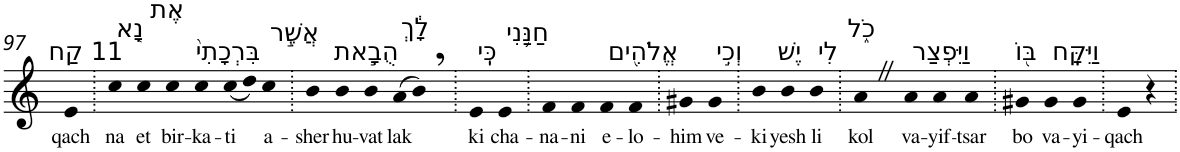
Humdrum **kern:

**kern	**text
*part1	*part1
*staff1	*staff1
*I"Piano	*
*I'Pno	*
!!LO:PB:g=z
*clefG2	*
*k[]	*
=97	=97
!LO:TX:a:t=11 קַח	!
!	!LO:LY:b
4e	qach
=98.	=98.
!LO:TX:a:t=נָ֤א	!
!	!LO:LY:b
4cc	na
!LO:TX:a:t=אֶת	!
!	!LO:LY:b
4cc	et
!LO:TX:a:t=בִּרְכָתִי֙	!
!	!LO:LY:b
4cc	bir-
!	!LO:LY:b
4cc	-ka-
!	!LO:LY:b
(<8cc	-ti
8dd)	.
!LO:TX:a:t=אֲשֶׁ֣ר	!
!	!LO:LY:b
4cc	a-
=99.	=99.
!	!LO:LY:b
4b	-sher
!LO:TX:a:t=הֻבָ֣את	!
!	!LO:LY:b
4b	hu-
!	!LO:LY:b
4b	-vat
!LO:TX:a:t=לָ֔ךְ	!
!	!LO:LY:b
(>8a	lak
8b,)	.
=100.	=100.
!LO:TX:a:t=כִּֽי	!
!	!LO:LY:b
4e	ki
!LO:TX:a:t=חַנַּ֥נִי	!
!	!LO:LY:b
4e	cha-
=101.	=101.
!	!LO:LY:b
4f	-na-
!	!LO:LY:b
4f	-ni
!LO:TX:a:t=אֱלֹהִ֖ים	!
!	!LO:LY:b
4f	e-
!	!LO:LY:b
4f	-lo-
=102.	=102.
!	!LO:LY:b
4g#X	-him
!LO:TX:a:t=וְכִ֣י	!
!	!LO:LY:b
4g#	ve-
=103.	=103.
!	!LO:LY:b
4b	-ki
!LO:TX:a:t=יֶשׁ	!
!	!LO:LY:b
4b	yesh
!LO:TX:a:t=לִי	!
!	!LO:LY:b
4b	li
=104.	=104.
!LO:TX:a:t=כֹ֑ל	!
!	!LO:LY:b
4aZ	kol
!LO:TX:a:t=וַיִּפְצַר	!
!	!LO:LY:b
4a	va-
!	!LO:LY:b
4a	-yif-
!	!LO:LY:b
4a	-tsar
=105.	=105.
!LO:TX:a:t=בּ֖וֹ	!
!	!LO:LY:b
4g#X	bo
!LO:TX:a:t=וַיִּקָּֽח	!
!	!LO:LY:b
4g#	va-
!	!LO:LY:b
4g#	-yi-
=106.	=106.
!	!LO:LY:b
4e	-qach
4r	.
=.	=.
*-	*-
